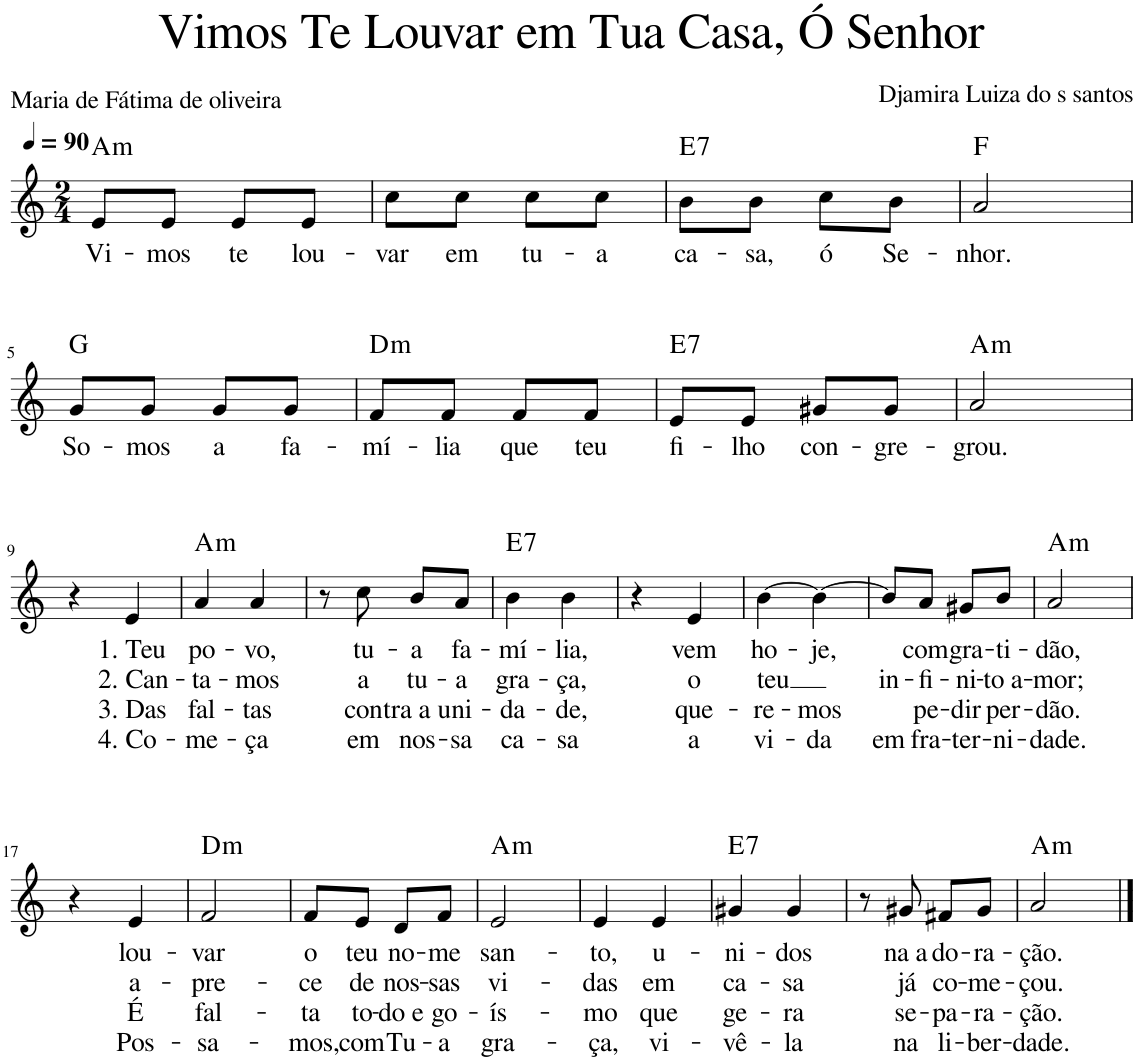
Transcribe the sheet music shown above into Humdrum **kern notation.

**kern	**text	**text	**text	**text	**harte
*part1	*part1	*part1	*part1	*part1	*part1
*staff1	*staff1	*staff1	*staff1	*staff1	*
*I"Voz	*	*	*	*	*
*I'Vo.	*	*	*	*	*
*clefG2	*	*	*	*	*
*k[]	*	*	*	*	*
*M2/4	*	*	*	*	*
*MM90	*	*	*	*	*
=1	=1	=1	=1	=1	=1
!	!LO:LY:b	!	!	!	!LO:H:kt=m
8e/L	Vi-	.	.	.	A:min
!	!LO:LY:b	!	!	!	!
8e/J	-mos	.	.	.	.
!	!LO:LY:b	!	!	!	!
8e/L	te	.	.	.	.
!	!LO:LY:b	!	!	!	!
8e/J	lou-	.	.	.	.
=2	=2	=2	=2	=2	=2
!	!LO:LY:b	!	!	!	!
8cc\L	-var	.	.	.	.
!	!LO:LY:b	!	!	!	!
8cc\J	em	.	.	.	.
!	!LO:LY:b	!	!	!	!
8cc\L	tu-	.	.	.	.
!	!LO:LY:b	!	!	!	!
8cc\J	-a	.	.	.	.
=3	=3	=3	=3	=3	=3
!	!LO:LY:b	!	!	!	!LO:H:kt=7
8b\L	ca-	.	.	.	E:7
!	!LO:LY:b	!	!	!	!
8b\J	-sa,	.	.	.	.
!	!LO:LY:b	!	!	!	!
8cc\L	ó	.	.	.	.
!	!LO:LY:b	!	!	!	!
8b\J	Se-	.	.	.	.
=4	=4	=4	=4	=4	=4
!	!LO:LY:b	!	!	!	!
2a/	-nhor.	.	.	.	F:maj
!!LO:LB:g=z
=5	=5	=5	=5	=5	=5
!	!LO:LY:b	!	!	!	!
8g/L	So-	.	.	.	G:maj
!	!LO:LY:b	!	!	!	!
8g/J	-mos	.	.	.	.
!	!LO:LY:b	!	!	!	!
8g/L	a	.	.	.	.
!	!LO:LY:b	!	!	!	!
8g/J	fa-	.	.	.	.
=6	=6	=6	=6	=6	=6
!	!LO:LY:b	!	!	!	!LO:H:kt=m
8f/L	-mí-	.	.	.	D:min
!	!LO:LY:b	!	!	!	!
8f/J	-lia	.	.	.	.
!	!LO:LY:b	!	!	!	!
8f/L	que	.	.	.	.
!	!LO:LY:b	!	!	!	!
8f/J	teu	.	.	.	.
=7	=7	=7	=7	=7	=7
!	!LO:LY:b	!	!	!	!LO:H:kt=7
8e/L	fi-	.	.	.	E:7
!	!LO:LY:b	!	!	!	!
8e/J	-lho	.	.	.	.
!	!LO:LY:b	!	!	!	!
8g#X/L	con-	.	.	.	.
!	!LO:LY:b	!	!	!	!
8g#/J	-gre-	.	.	.	.
=8	=8	=8	=8	=8	=8
!	!LO:LY:b	!	!	!	!LO:H:kt=m
2a/	-grou.	.	.	.	A:min
!!LO:LB:g=z
=9	=9	=9	=9	=9	=9
4r	.	.	.	.	.
!	!LO:LY:b	!LO:LY:b	!LO:LY:b	!LO:LY:b	!
4e/	1. Teu	2. Can-	3. Das	4. Co-	.
=10	=10	=10	=10	=10	=10
!	!LO:LY:b	!LO:LY:b	!LO:LY:b	!LO:LY:b	!LO:H:kt=m
4a/	po-	-ta-	fal-	-me-	A:min
!	!LO:LY:b	!LO:LY:b	!LO:LY:b	!LO:LY:b	!
4a/	-vo,	-mos	-tas	-ça	.
=11	=11	=11	=11	=11	=11
8r	.	.	.	.	.
!	!LO:LY:b	!LO:LY:b	!LO:LY:b	!LO:LY:b	!
8cc\	tu-	a	con-	em	.
!	!LO:LY:b	!LO:LY:b	!LO:LY:b	!LO:LY:b	!
8b/L	-a	tu-	-tra a u-	nos-	.
!	!LO:LY:b	!LO:LY:b	!LO:LY:b	!LO:LY:b	!
8a/J	fa-	-a	-ni-	-sa	.
=12	=12	=12	=12	=12	=12
!	!LO:LY:b	!LO:LY:b	!LO:LY:b	!LO:LY:b	!LO:H:kt=7
4b\	-mí-	gra-	-da-	ca-	E:7
!	!LO:LY:b	!LO:LY:b	!LO:LY:b	!LO:LY:b	!
4b\	-lia,	-ça,	-de,	-sa	.
=13	=13	=13	=13	=13	=13
4r	.	.	.	.	.
!	!LO:LY:b	!LO:LY:b	!LO:LY:b	!LO:LY:b	!
4e/	vem	o	que-	a	.
=14	=14	=14	=14	=14	=14
!	!LO:LY:b	!LO:LY:b	!LO:LY:b	!LO:LY:b	!
[4b\	ho-	-teu	-re-	vi-	.
!	!LO:LY:b	!	!LO:LY:b	!LO:LY:b	!
4b\_	-je,	.	-mos	-da	.
=15	=15	=15	=15	=15	=15
!	!	!LO:LY:b	!	!LO:LY:b	!
8b/L]	.	in-	.	em	.
!	!LO:LY:b	!LO:LY:b	!LO:LY:b	!LO:LY:b	!
8a/J	com	-fi-	pe-	fra-	.
!	!LO:LY:b	!LO:LY:b	!LO:LY:b	!LO:LY:b	!
8g#X/L	gra-	-ni-	-dir	-ter-	.
!	!LO:LY:b	!LO:LY:b	!LO:LY:b	!LO:LY:b	!
8b/J	-ti-	-to a-	per-	-ni-	.
=16	=16	=16	=16	=16	=16
!	!LO:LY:b	!LO:LY:b	!LO:LY:b	!LO:LY:b	!LO:H:kt=m
2a/	-dão,	-mor;	-dão.	-dade.	A:min
!!LO:LB:g=z
=17	=17	=17	=17	=17	=17
4r	.	.	.	.	.
!	!LO:LY:b	!LO:LY:b	!LO:LY:b	!LO:LY:b	!
4e/	lou-	a-	É	Pos-	.
=18	=18	=18	=18	=18	=18
!	!LO:LY:b	!LO:LY:b	!LO:LY:b	!LO:LY:b	!LO:H:kt=m
2f/	-var	-pre-	fal-	-sa-	D:min
=19	=19	=19	=19	=19	=19
!	!LO:LY:b	!LO:LY:b	!LO:LY:b	!LO:LY:b	!
8f/L	o	-ce	-ta	-mos,	.
!	!LO:LY:b	!LO:LY:b	!LO:LY:b	!LO:LY:b	!
8e/J	teu	de	to-	com	.
!	!LO:LY:b	!LO:LY:b	!LO:LY:b	!LO:LY:b	!
8e/L	no-	nos-	-do e-	Tu-	.
!	!LO:LY:b	!LO:LY:b	!LO:LY:b	!LO:LY:b	!
8f/J	-me	-sas	-go-	-a	.
=20	=20	=20	=20	=20	=20
!	!LO:LY:b	!LO:LY:b	!LO:LY:b	!LO:LY:b	!LO:H:kt=m
2e/	san-	vi-	-ís-	gra-	A:min
=21	=21	=21	=21	=21	=21
!	!LO:LY:b	!LO:LY:b	!LO:LY:b	!LO:LY:b	!
4e/	-to,	-das	-mo	-ça,	.
!	!LO:LY:b	!LO:LY:b	!LO:LY:b	!LO:LY:b	!
4e/	u-	em	que	vi-	.
=22	=22	=22	=22	=22	=22
!	!LO:LY:b	!LO:LY:b	!LO:LY:b	!LO:LY:b	!LO:H:kt=7
4g#X/	-ni-	ca-	ge-	-vê-	E:7
!	!LO:LY:b	!LO:LY:b	!LO:LY:b	!LO:LY:b	!
4g#/	-dos	-sa	-ra	-la	.
=23	=23	=23	=23	=23	=23
8r	.	.	.	.	.
!	!LO:LY:b	!LO:LY:b	!LO:LY:b	!LO:LY:b	!
8g#X/	na a-	já	se-	na	.
!	!LO:LY:b	!LO:LY:b	!LO:LY:b	!LO:LY:b	!
8f#X/L	-do-	co-	-pa-	li-	.
!	!LO:LY:b	!LO:LY:b	!LO:LY:b	!LO:LY:b	!
8g#/J	-ra-	-me-	-ra-	-ber-	.
=24	=24	=24	=24	=24	=24
!	!LO:LY:b	!LO:LY:b	!LO:LY:b	!LO:LY:b	!LO:H:kt=m
2a/	-ção.	-çou.	-ção.	-dade.	A:min
==	==	==	==	==	==
*-	*-	*-	*-	*-	*-
